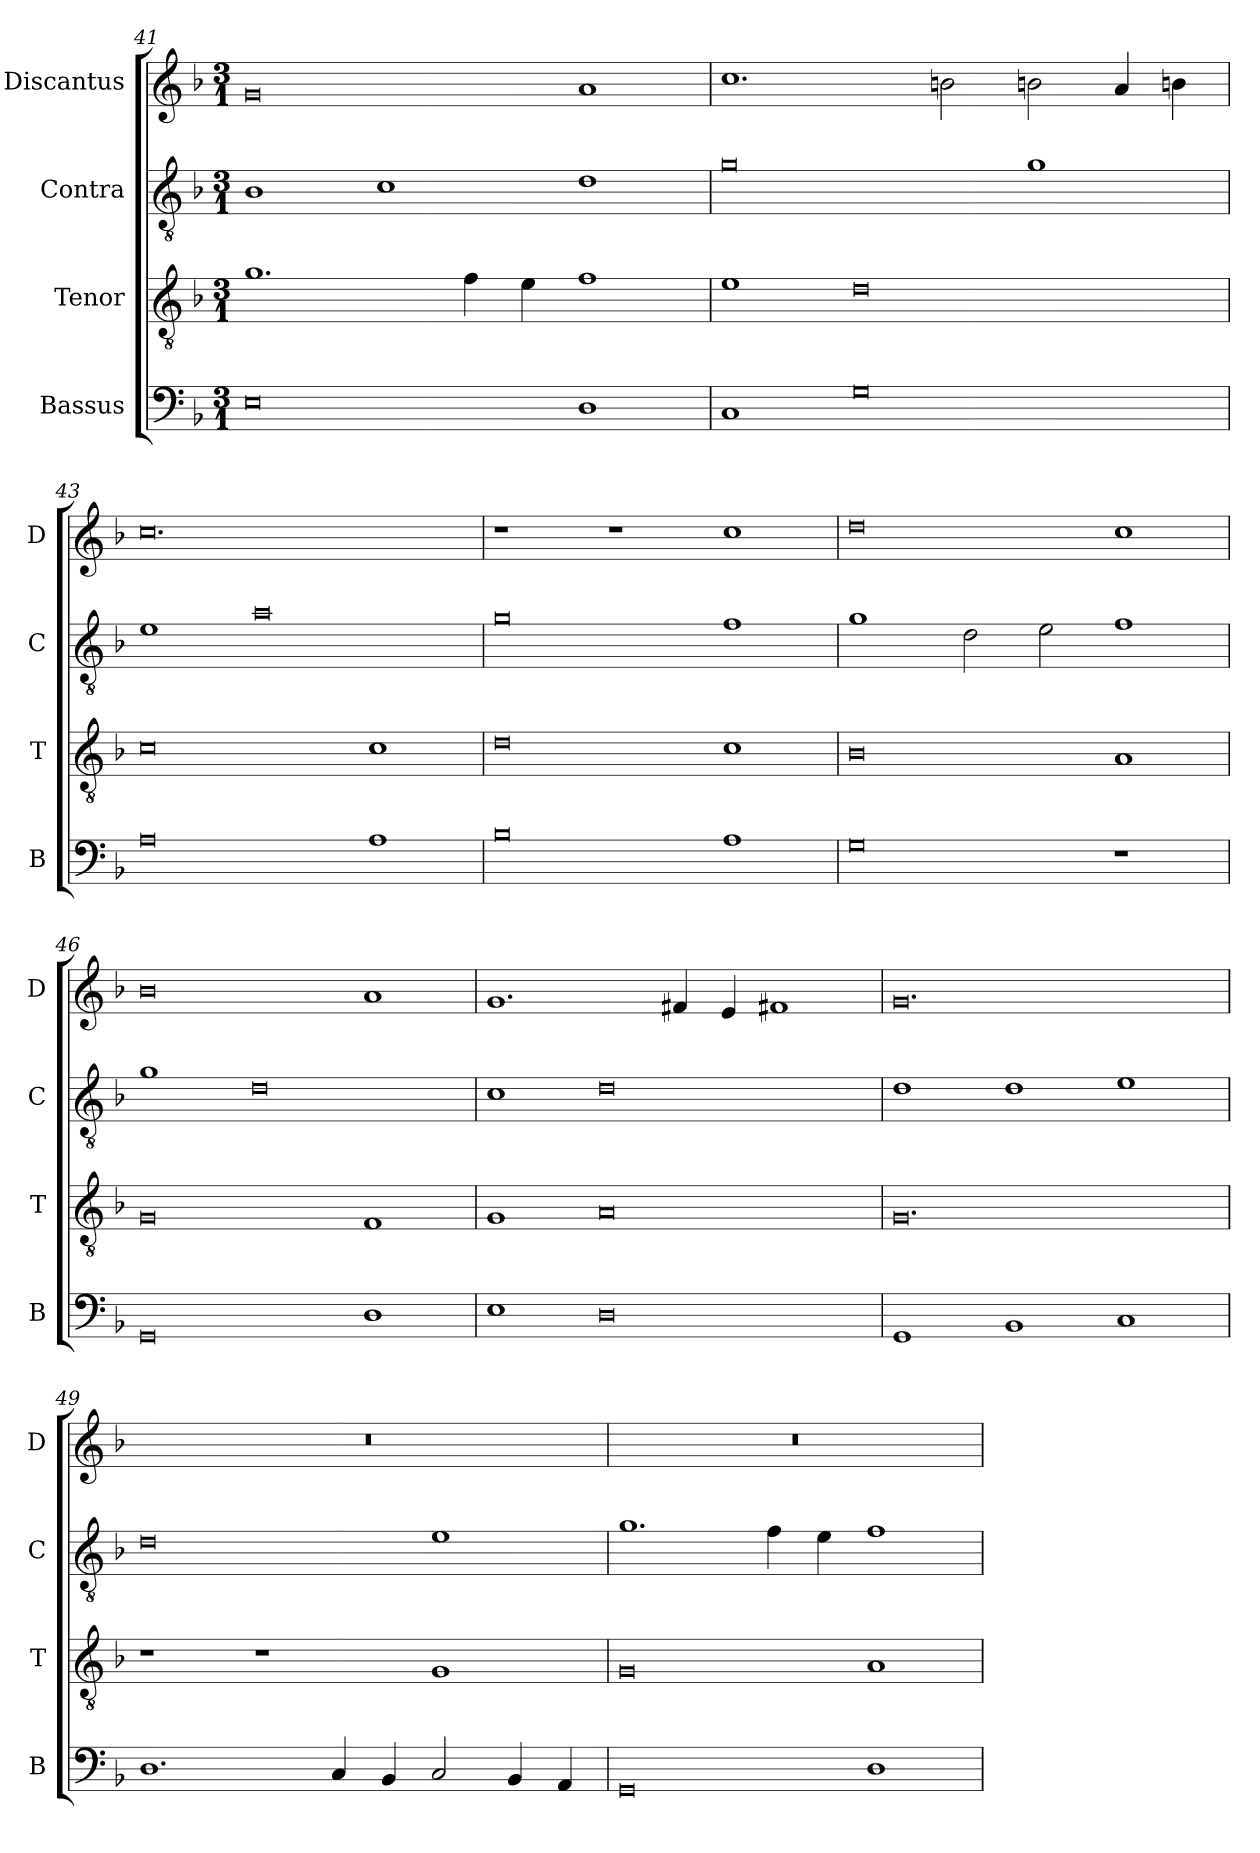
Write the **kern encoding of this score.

**kern	**kern	**kern	**kern
*part4	*part3	*part2	*part1
*staff4	*staff3	*staff2	*staff1
*I"Bassus	*I"Tenor	*I"Contra	*I"Discantus
*I'B	*I'T	*I'C	*I'D
*clefF4	*clefGv2	*clefGv2	*clefG2
*k[b-]	*k[b-]	*k[b-]	*k[b-]
*M3/1	*M3/1	*M3/1	*M3/1
=41	=41	=41	=41
0E	1.g	1B-	0g
.	.	1c	.
.	4f\	.	.
.	4e\	.	.
1D	1f	1d	1a
=42	=42	=42	=42
1C	1e	0g	1.cc
0G	0d	.	.
.	.	.	2bn\
.	.	1g	2bn\
.	.	.	4a/
.	.	.	4bn\
=43	=43	=43	=43
0A	0c	1e	0.cc
.	.	0a	.
1A	1c	.	.
=44	=44	=44	=44
0B-	0d	0g	1r
.	.	.	1r
1A	1c	1f	1cc
=45	=45	=45	=45
0G	0B-	1g	0dd
.	.	2d\	.
.	.	2e\	.
1r	1A	1f	1cc
=46	=46	=46	=46
0GG	0G	1g	0b-
.	.	0d	.
1D	1F	.	1a
=47	=47	=47	=47
1E	1G	1c	1.g
0D	0A	0d	.
.	.	.	4f#X/
.	.	.	4e/
.	.	.	1f#X
=48	=48	=48	=48
1GG	0.G	1d	0.g
1BB-	.	1d	.
1C	.	1e	.
=49	=49	=49	=49
1.D	1r	0d	0.r
.	1r	.	.
4C/	.	.	.
4BB-/	.	.	.
2C/	1G	1e	.
4BB-/	.	.	.
4AA/	.	.	.
=50	=50	=50	=50
0GG	0G	1.g	0.r
.	.	4f\	.
.	.	4e\	.
1D	1A	1f	.
=	=	=	=
*-	*-	*-	*-
